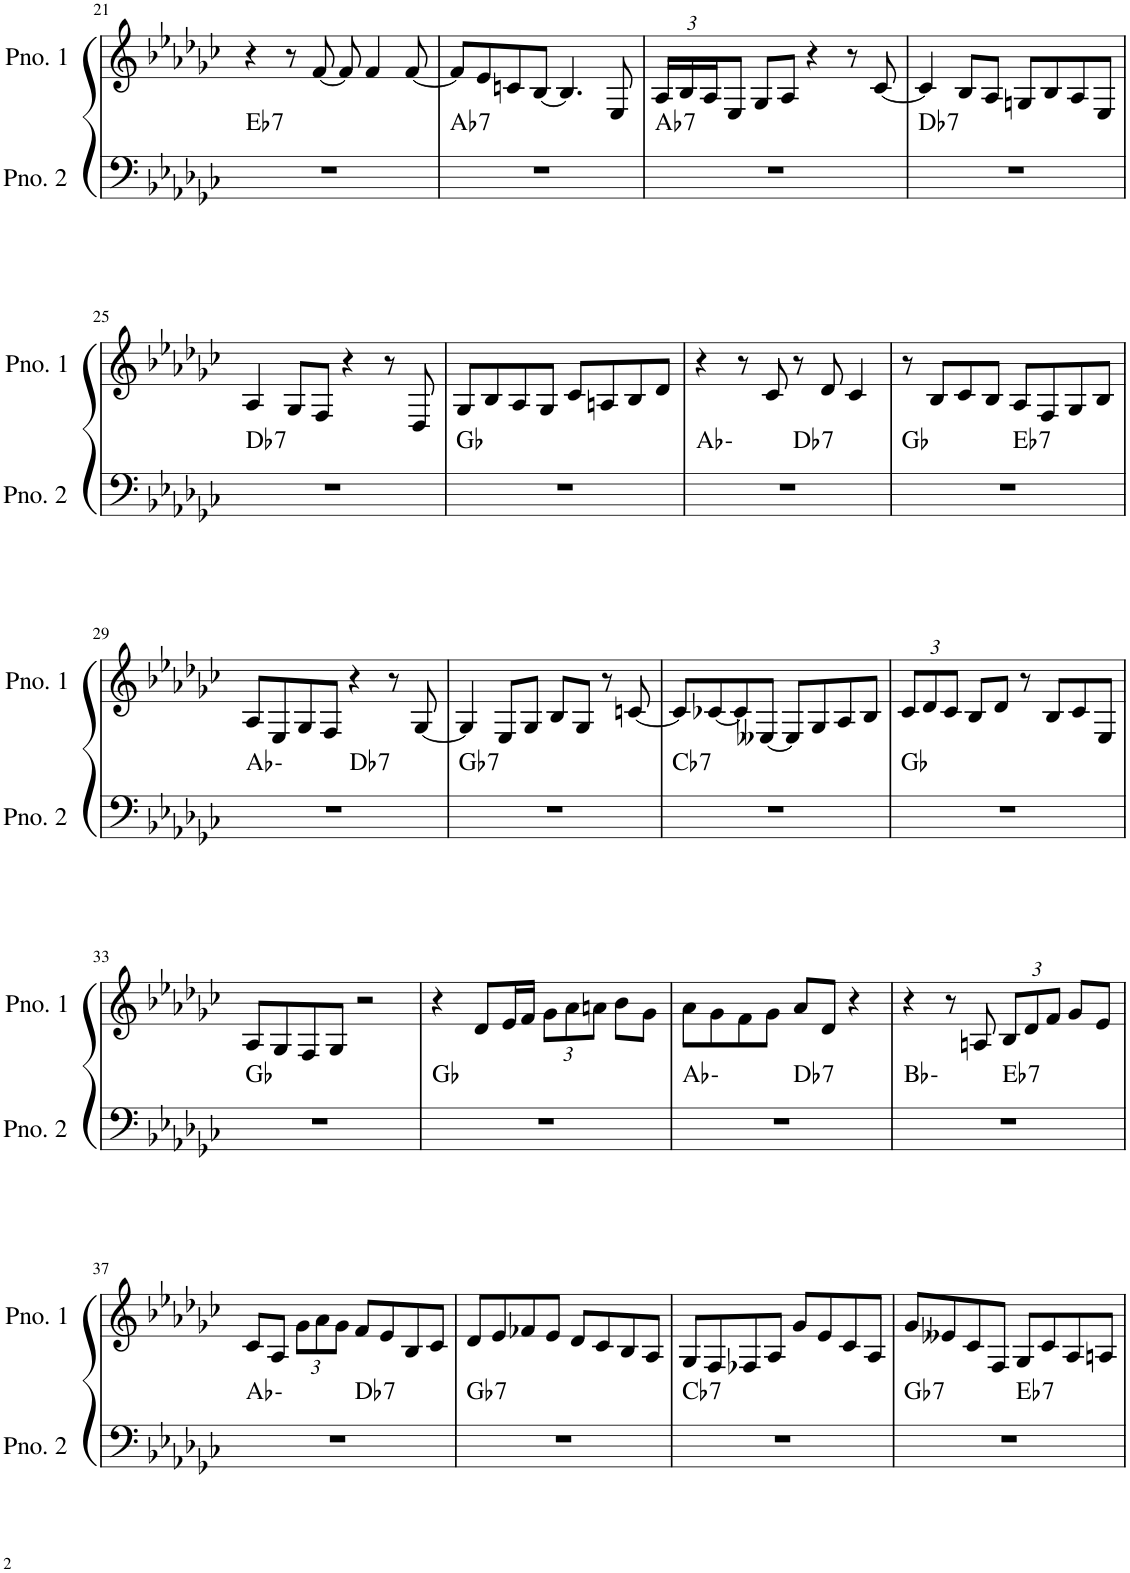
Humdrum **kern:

**kern	**harte	**kern
*part2	*part2	*part1
*staff2	*	*staff1
*I"ピアノ 2	*	*I"ピアノ 1
!!LO:PB:g=z
*clefF4	*	*clefG2
*k[b-e-a-d-g-c-]	*	*k[b-e-a-d-g-c-]
*M4/4	*	*M4/4
=21	=21	=21
!	!LO:H:kt=7	!
1r	Eb:7	4r
.	.	8r
.	.	[8f/
.	.	8f/]
.	.	4f/
.	.	[8f/
=22	=22	=22
!	!LO:H:kt=7	!
1r	Ab:7	8f/L]
.	.	8e-/
.	.	8cn/
.	.	[8B-/J
.	.	4.B-/]
.	.	8E-/
=23	=23	=23
*	*	*Xbrackettup
!	!LO:H:kt=7	!
1r	Ab:7	24A-/LL
.	.	24B-/
.	.	24A-/J
.	.	8E-/J
.	.	8G-/L
.	.	8A-/J
.	.	4r
.	.	8r
.	.	[8c-/
=24	=24	=24
!	!LO:H:kt=7	!
1r	Db:7	4c-/]
.	.	8B-/L
.	.	8A-/J
.	.	8Gn/L
.	.	8B-/
.	.	8A-/
.	.	8E-/J
!!LO:LB:g=z
=25	=25	=25
!	!LO:H:kt=7	!
1r	Db:7	4A-/
.	.	8G-/L
.	.	8F/J
.	.	4r
.	.	8r
.	.	8D-/
=26	=26	=26
1r	Gb:maj	8G-/L
.	.	8B-/
.	.	8A-/
.	.	8G-/J
.	.	8c-/L
.	.	8An/
.	.	8B-/
.	.	8d-/J
=27	=27	=27
*^	*	*
1r	2ryy	Ab:min	4r
.	.	.	8r
.	.	.	8c-/
!	!	!LO:H:kt=7	!
.	2ryy	Db:7	8r
.	.	.	8d-/
.	.	.	4c-/
=28	=28	=28	=28
1r	2ryy	Gb:maj	8r
.	.	.	8B-/L
.	.	.	8c-/
.	.	.	8B-/J
!	!	!LO:H:kt=7	!
.	2ryy	Eb:7	8A-/L
.	.	.	8F/
.	.	.	8G-/
.	.	.	8B-/J
!!LO:LB:g=z
=29	=29	=29	=29
1r	2ryy	Ab:min	8A-/L
.	.	.	8E-/
.	.	.	8G-/
.	.	.	8F/J
!	!	!LO:H:kt=7	!
.	2ryy	Db:7	4r
.	.	.	8r
.	.	.	[8G-/
=30	=30	=30	=30
!	!	!LO:H:kt=7	!
*v	*v	*	*
1r	Gb:7	4G-/]
.	.	8E-/L
.	.	8G-/J
.	.	8B-/L
.	.	8G-/J
.	.	8r
.	.	[8cn/
=31	=31	=31
!	!LO:H:kt=7	!
1r	Cb:7	8c/L]
.	.	[8c-X/
.	.	8c-/]
.	.	[8E--X/J
.	.	8E--/L]
.	.	8G-/
.	.	8A-/
.	.	8B-/J
=32	=32	=32
1r	Gb:maj	12c-/L
.	.	12d-/
.	.	12c-/J
.	.	8B-/L
.	.	8d-/J
.	.	8r
.	.	8B-/L
.	.	8c-/
.	.	8E-/J
!!LO:LB:g=z
=33	=33	=33
1r	Gb:maj	8A-/L
.	.	8G-/
.	.	8F/
.	.	8G-/J
.	.	2r
=34	=34	=34
1r	Gb:maj	4r
.	.	8d-/L
.	.	16e-/L
.	.	16f/JJ
.	.	12g-\L
.	.	12a-\
.	.	12an\J
.	.	8b-\L
.	.	8g-\J
=35	=35	=35
*^	*	*
1r	2ryy	Ab:min	8a-\L
.	.	.	8g-\
.	.	.	8f\
.	.	.	8g-\J
!	!	!LO:H:kt=7	!
.	2ryy	Db:7	8a-/L
.	.	.	8d-/J
.	.	.	4r
=36	=36	=36	=36
1r	2ryy	Bb:min	4r
.	.	.	8r
.	.	.	8An/
!	!	!LO:H:kt=7	!
.	2ryy	Eb:7	12B-/L
.	.	.	12d-/
.	.	.	12f/J
.	.	.	8g-/L
.	.	.	8e-/J
!!LO:LB:g=z
=37	=37	=37	=37
1r	2ryy	Ab:min	8c-/L
.	.	.	8A-/J
.	.	.	12g-\L
.	.	.	12a-\
.	.	.	12g-\J
!	!	!LO:H:kt=7	!
.	2ryy	Db:7	8f/L
.	.	.	8e-/
.	.	.	8B-/
.	.	.	8c-/J
=38	=38	=38	=38
!	!	!LO:H:kt=7	!
*v	*v	*	*
1r	Gb:7	8d-/L
.	.	8e-/
.	.	8f-X/
.	.	8e-/J
.	.	8d-/L
.	.	8c-/
.	.	8B-/
.	.	8A-/J
=39	=39	=39
!	!LO:H:kt=7	!
1r	Cb:7	8G-/L
.	.	8F/
.	.	8F-X/
.	.	8A-/J
.	.	8g-/L
.	.	8e-/
.	.	8c-/
.	.	8A-/J
=40	=40	=40
!	!LO:H:kt=7	!
*^	*	*
1r	2ryy	Gb:7	8g-/L
.	.	.	8e--X/
.	.	.	8c-/
.	.	.	8F/J
!	!	!LO:H:kt=7	!
.	2ryy	Eb:7	8G-/L
.	.	.	8c-/
.	.	.	8A-/
.	.	.	8An/J
*v	*v	*	*
=	=	=
*-	*-	*-
